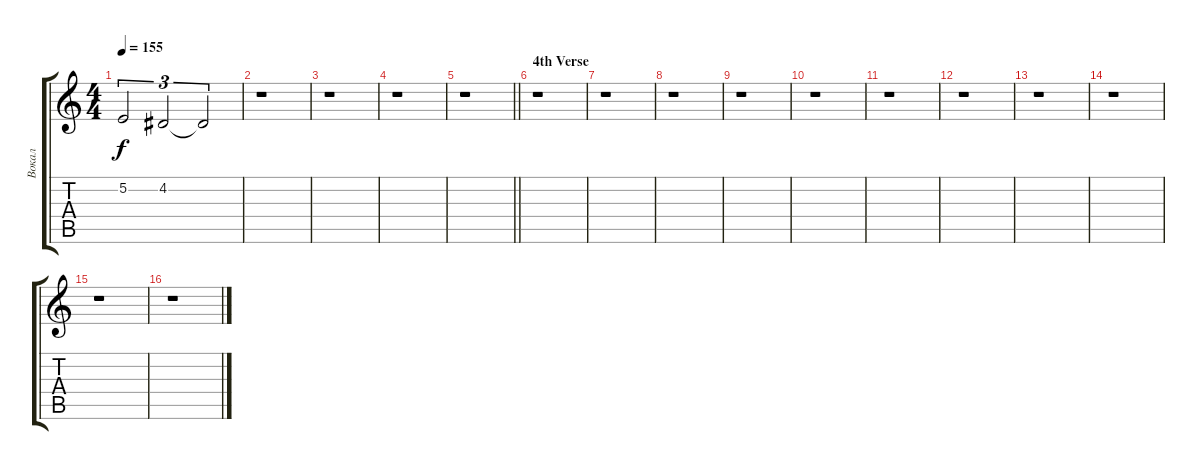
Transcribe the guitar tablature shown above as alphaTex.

\track ("Вокал" "Вокал") {instrument choiraahs}
\staff {score tabs}
\tuning (E4 B3 G3 D3 A2 E2) {hide}
\ts (4 4)
\tempo 155
\clef g2
\ks c
5.2.2{tu (3 2) dy f} 4.2.2{tu (3 2)} 4.2{t}.2{tu (3 2)} |
r.1 |
r.1 |
r.1 |
\barLineRight lightlight
r.1 |
\section ("" "4th Verse")
r.1 |
r.1 |
r.1 |
r.1 |
r.1 |
r.1 |
r.1 |
r.1 |
r.1 |
r.1 |
r.1
